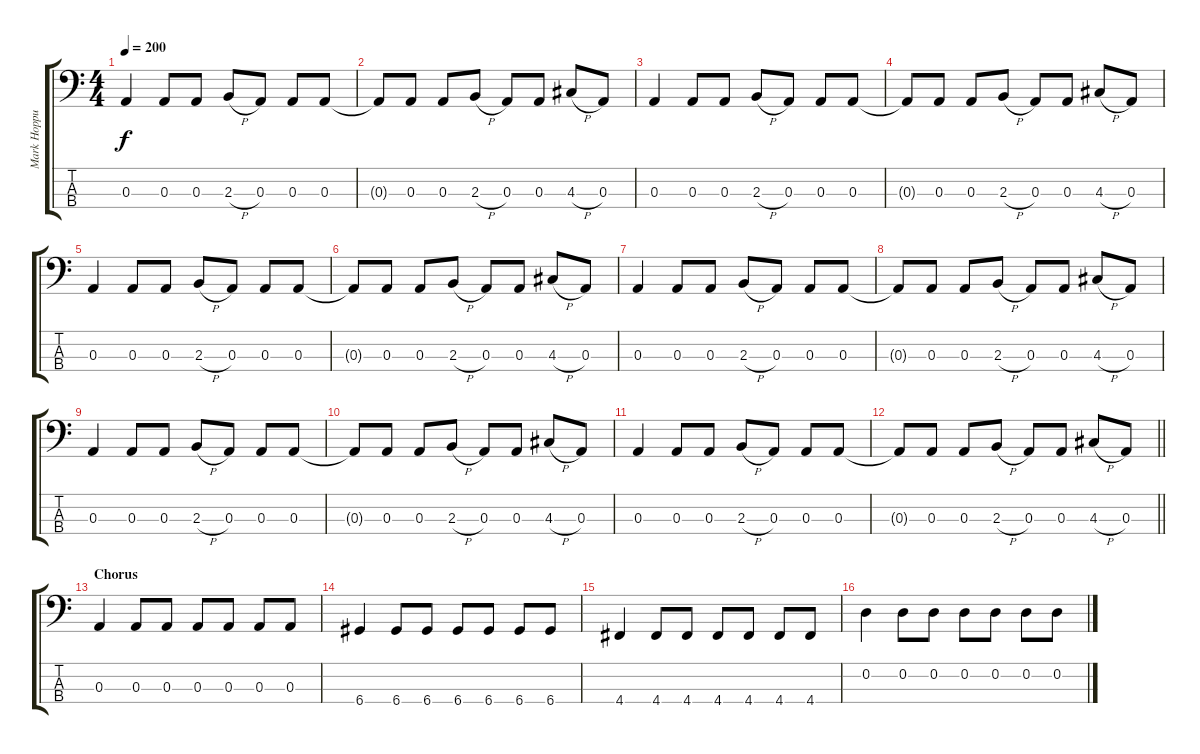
\track ("Mark Hoppus - Bass" "Mark Hoppu") {instrument electricbasspick}
\staff {score tabs}
\tuning (G2 D2 A1 D1) {hide}
\ts (4 4)
\tempo 200
\clef f4
\ks c
0.3.4{dy f} 0.3.8 0.3.8 2.3{h}.8 0.3.8 0.3.8 0.3.8 |
0.3{t}.8 0.3.8 0.3.8 2.3{h}.8 0.3.8 0.3.8 4.3{h}.8 0.3.8 |
0.3.4 0.3.8 0.3.8 2.3{h}.8 0.3.8 0.3.8 0.3.8 |
0.3{t}.8 0.3.8 0.3.8 2.3{h}.8 0.3.8 0.3.8 4.3{h}.8 0.3.8 |
0.3.4 0.3.8 0.3.8 2.3{h}.8 0.3.8 0.3.8 0.3.8 |
0.3{t}.8 0.3.8 0.3.8 2.3{h}.8 0.3.8 0.3.8 4.3{h}.8 0.3.8 |
0.3.4 0.3.8 0.3.8 2.3{h}.8 0.3.8 0.3.8 0.3.8 |
0.3{t}.8 0.3.8 0.3.8 2.3{h}.8 0.3.8 0.3.8 4.3{h}.8 0.3.8 |
0.3.4 0.3.8 0.3.8 2.3{h}.8 0.3.8 0.3.8 0.3.8 |
0.3{t}.8 0.3.8 0.3.8 2.3{h}.8 0.3.8 0.3.8 4.3{h}.8 0.3.8 |
0.3.4 0.3.8 0.3.8 2.3{h}.8 0.3.8 0.3.8 0.3.8 |
\barLineRight lightlight
0.3{t}.8 0.3.8 0.3.8 2.3{h}.8 0.3.8 0.3.8 4.3{h}.8 0.3.8 |
\section ("" "Chorus")
0.3.4 0.3.8 0.3.8 0.3.8 0.3.8 0.3.8 0.3.8 |
6.4.4 6.4.8 6.4.8 6.4.8 6.4.8 6.4.8 6.4.8 |
4.4.4 4.4.8 4.4.8 4.4.8 4.4.8 4.4.8 4.4.8 |
0.2.4 0.2.8 0.2.8 0.2.8 0.2.8 0.2.8 0.2.8
